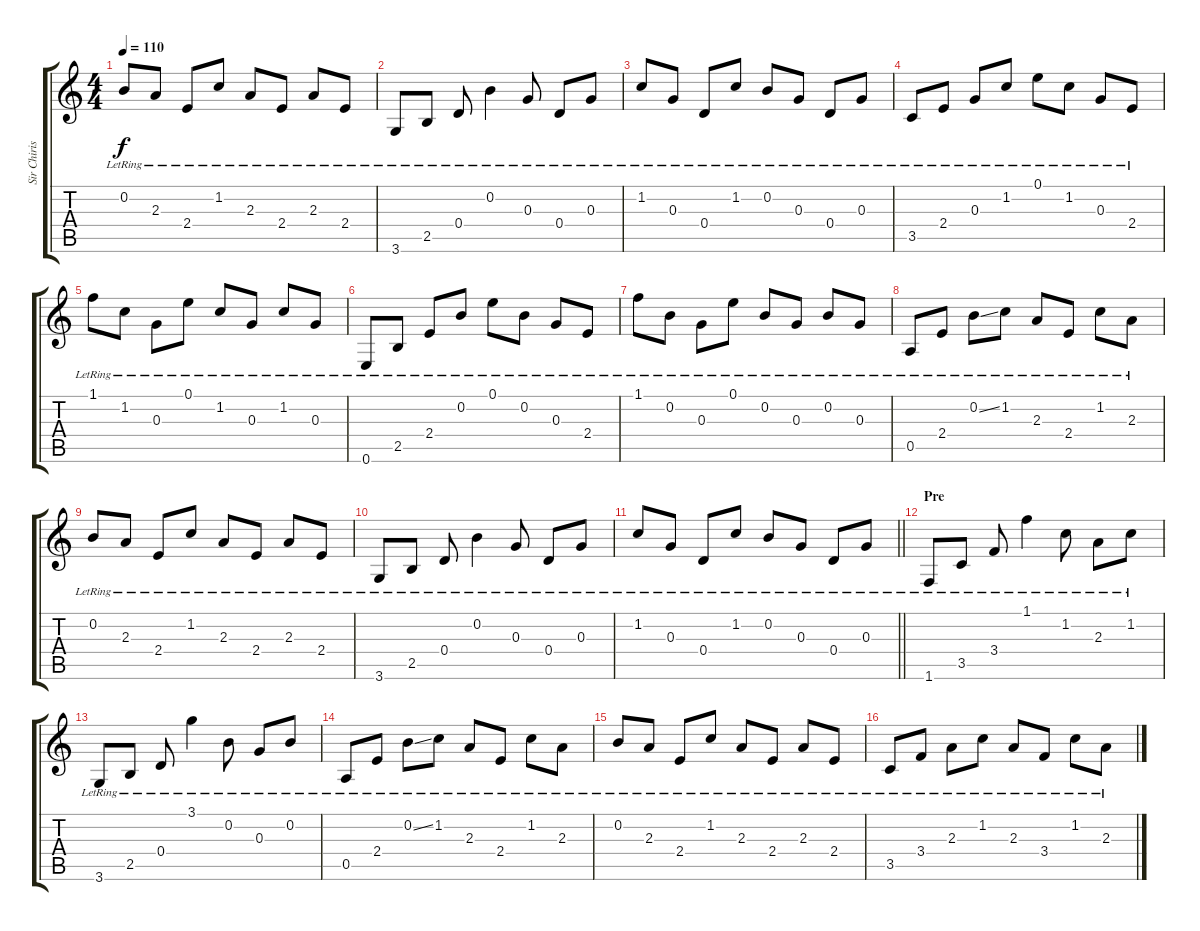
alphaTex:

\track ("Sir Chiristus" "Sir Chiris") {instrument acousticguitarsteel}
\staff {score tabs}
\tuning (E4 B3 G3 D3 A2 E2) {hide}
\ts (4 4)
\tempo 110
\clef g2
\ks c
0.2{lr}.8{dy f} 2.3{lr}.8 2.4{lr}.8 1.2{lr}.8 2.3{lr}.8 2.4{lr}.8 2.3{lr}.8 2.4{lr}.8 |
3.6{lr}.8 2.5{lr}.8 0.4{lr}.8 0.2{lr}.4 0.3{lr}.8 0.4{lr}.8 0.3{lr}.8 |
1.2{lr}.8 0.3{lr}.8 0.4{lr}.8 1.2{lr}.8 0.2{lr}.8 0.3{lr}.8 0.4{lr}.8 0.3{lr}.8 |
3.5{lr}.8 2.4{lr}.8 0.3{lr}.8 1.2{lr}.8 0.1{lr}.8 1.2{lr}.8 0.3{lr}.8 2.4{lr}.8 |
1.1{lr}.8 1.2{lr}.8 0.3{lr}.8 0.1{lr}.8 1.2{lr}.8 0.3{lr}.8 1.2{lr}.8 0.3{lr}.8 |
0.6{lr}.8 2.5{lr}.8 2.4{lr}.8 0.2{lr}.8 0.1{lr}.8 0.2{lr}.8 0.3{lr}.8 2.4{lr}.8 |
1.1{lr}.8 0.2{lr}.8 0.3{lr}.8 0.1{lr}.8 0.2{lr}.8 0.3{lr}.8 0.2{lr}.8 0.3{lr}.8 |
0.5{lr}.8 2.4{lr}.8 0.2{ss lr}.8 1.2{lr}.8 2.3{lr}.8 2.4{lr}.8 1.2{lr}.8 2.3{lr}.8 |
0.2{lr}.8 2.3{lr}.8 2.4{lr}.8 1.2{lr}.8 2.3{lr}.8 2.4{lr}.8 2.3{lr}.8 2.4{lr}.8 |
3.6{lr}.8 2.5{lr}.8 0.4{lr}.8 0.2{lr}.4 0.3{lr}.8 0.4{lr}.8 0.3{lr}.8 |
\barLineRight lightlight
1.2{lr}.8 0.3{lr}.8 0.4{lr}.8 1.2{lr}.8 0.2{lr}.8 0.3{lr}.8 0.4{lr}.8 0.3{lr}.8 |
\section ("" "Pre")
1.6{lr}.8 3.5{lr}.8 3.4{lr}.8 1.1{lr}.4 1.2{lr}.8 2.3{lr}.8 1.2{lr}.8 |
3.6{lr}.8 2.5{lr}.8 0.4{lr}.8 3.1{lr}.4 0.2{lr}.8 0.3{lr}.8 0.2{lr}.8 |
0.5{lr}.8 2.4{lr}.8 0.2{ss lr}.8 1.2{lr}.8 2.3{lr}.8 2.4{lr}.8 1.2{lr}.8 2.3{lr}.8 |
0.2{lr}.8 2.3{lr}.8 2.4{lr}.8 1.2{lr}.8 2.3{lr}.8 2.4{lr}.8 2.3{lr}.8 2.4{lr}.8 |
3.5{lr}.8 3.4{lr}.8 2.3{lr}.8 1.2{lr}.8 2.3{lr}.8 3.4{lr}.8 1.2{lr}.8 2.3{lr}.8
